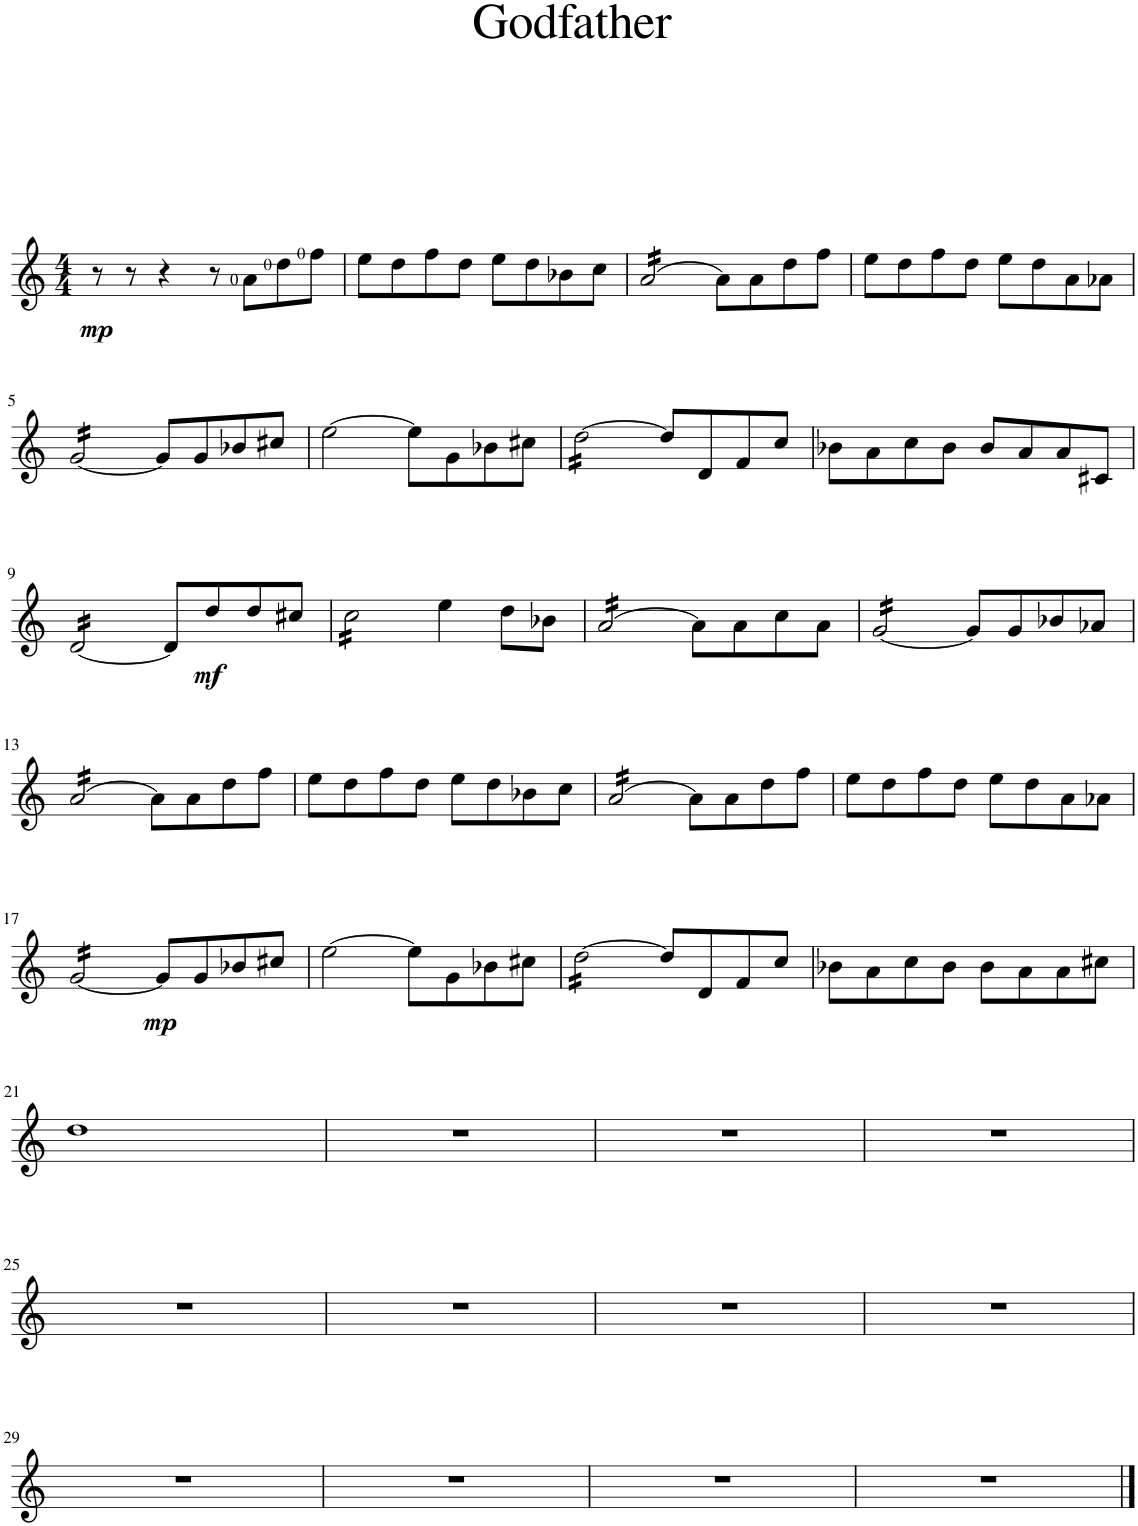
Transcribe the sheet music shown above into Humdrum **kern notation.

**kern	**dynam
*part1	*part1
*staff1	*staff1
*I"Piano	*
*I'Pno.	*
*clefG2	*
*k[]	*
*M4/4	*
=1	=1
!	!LO:DY:b
8r	mp
8r	.
4r	.
8r	.
8a\L	.
8dd\	.
8ff\J	.
=2	=2
8ee\L	.
8dd\	.
8ff\	.
8dd\J	.
8ee\L	.
8dd\	.
8b-X\	.
8cc\J	.
=3	=3
*tremolo	*
[16a/LL	.
16a/	.
16a/	.
16a/	.
16a/	.
16a/	.
16a/	.
16a/JJ	.
*Xtremolo	*
8a\L]	.
8a\	.
8dd\	.
8ff\J	.
=4	=4
8ee\L	.
8dd\	.
8ff\	.
8dd\J	.
8ee\L	.
8dd\	.
8a\	.
8a-X\J	.
!!LO:LB:g=z
=5	=5
*tremolo	*
[16g/LL	.
16g/	.
16g/	.
16g/	.
16g/	.
16g/	.
16g/	.
16g/JJ	.
*Xtremolo	*
8g/L]	.
8g/	.
8b-X/	.
8cc#X/J	.
=6	=6
[2ee\	.
8ee\L]	.
8g\	.
8b-X\	.
8cc#X\J	.
=7	=7
*tremolo	*
[16dd\LL	.
16dd\	.
16dd\	.
16dd\	.
16dd\	.
16dd\	.
16dd\	.
16dd\JJ	.
*Xtremolo	*
8dd/L]	.
8d/	.
8f/	.
8cc/J	.
=8	=8
8b-X\L	.
8a\	.
8cc\	.
8b-\J	.
8b-/L	.
8a/	.
8a/	.
8c#X/J	.
!!LO:LB:g=z
=9	=9
*tremolo	*
[16d/LL	.
16d/	.
16d/	.
16d/	.
16d/	.
16d/	.
16d/	.
16d/JJ	.
*Xtremolo	*
8d/L]	.
!	!LO:DY:b
8dd/	mf
8dd/	.
8cc#X/J	.
=10	=10
*tremolo	*
16cc\LL	.
16cc\	.
16cc\	.
16cc\	.
16cc\	.
16cc\	.
16cc\	.
16cc\JJ	.
*Xtremolo	*
4ee\	.
8dd\L	.
8b-X\J	.
=11	=11
*tremolo	*
[16a/LL	.
16a/	.
16a/	.
16a/	.
16a/	.
16a/	.
16a/	.
16a/JJ	.
*Xtremolo	*
8a\L]	.
8a\	.
8cc\	.
8a\J	.
=12	=12
*tremolo	*
[16g/LL	.
16g/	.
16g/	.
16g/	.
16g/	.
16g/	.
16g/	.
16g/JJ	.
*Xtremolo	*
8g/L]	.
8g/	.
8b-X/	.
8a-X/J	.
!!LO:LB:g=z
=13	=13
*tremolo	*
[16a/LL	.
16a/	.
16a/	.
16a/	.
16a/	.
16a/	.
16a/	.
16a/JJ	.
*Xtremolo	*
8a\L]	.
8a\	.
8dd\	.
8ff\J	.
=14	=14
8ee\L	.
8dd\	.
8ff\	.
8dd\J	.
8ee\L	.
8dd\	.
8b-X\	.
8cc\J	.
=15	=15
*tremolo	*
[16a/LL	.
16a/	.
16a/	.
16a/	.
16a/	.
16a/	.
16a/	.
16a/JJ	.
*Xtremolo	*
8a\L]	.
8a\	.
8dd\	.
8ff\J	.
=16	=16
8ee\L	.
8dd\	.
8ff\	.
8dd\J	.
8ee\L	.
8dd\	.
8a\	.
8a-X\J	.
!!LO:LB:g=z
=17	=17
*tremolo	*
[16g/LL	.
16g/	.
16g/	.
16g/	.
16g/	.
16g/	.
16g/	.
16g/JJ	.
*Xtremolo	*
!	!LO:DY:b
8g/L]	mp
8g/	.
8b-X/	.
8cc#X/J	.
=18	=18
[2ee\	.
8ee\L]	.
8g\	.
8b-X\	.
8cc#X\J	.
=19	=19
*tremolo	*
[16dd\LL	.
16dd\	.
16dd\	.
16dd\	.
16dd\	.
16dd\	.
16dd\	.
16dd\JJ	.
*Xtremolo	*
8dd/L]	.
8d/	.
8f/	.
8cc/J	.
=20	=20
8b-X\L	.
8a\	.
8cc\	.
8b-\J	.
8b-\L	.
8a\	.
8a\	.
8cc#X\J	.
!!LO:LB:g=z
=21	=21
1dd	.
=22	=22
1r	.
=23	=23
1r	.
=24	=24
1r	.
!!LO:LB:g=z
=25	=25
1r	.
=26	=26
1r	.
=27	=27
1r	.
=28	=28
1r	.
!!LO:LB:g=z
=29	=29
1r	.
=30	=30
1r	.
=31	=31
1r	.
=32	=32
1r	.
==	==
*-	*-
